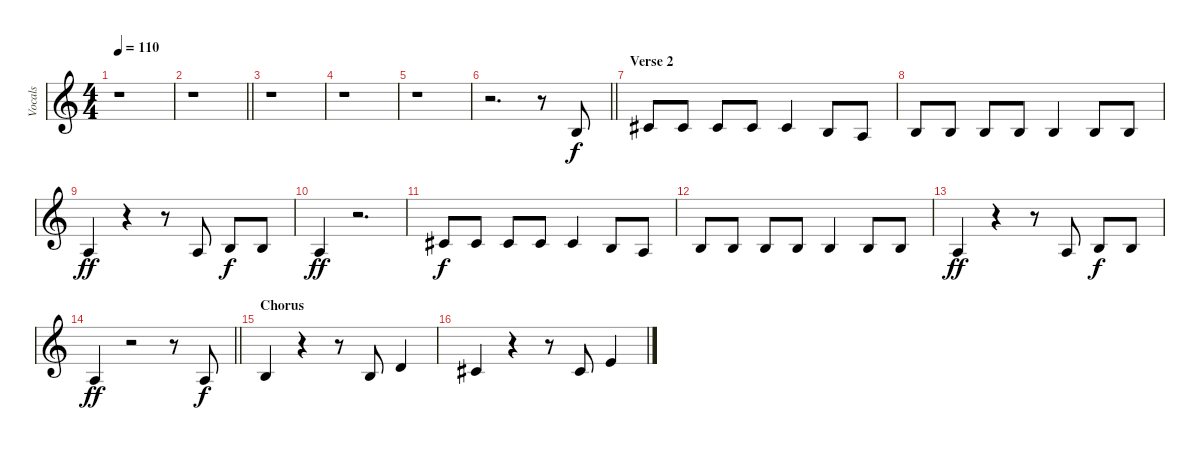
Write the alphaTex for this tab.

\track ("Vocals" "Vocals") {instrument choiraahs}
\staff {score}
\tuning (E4 B3 G3 D3 A2 E2) {hide}
\ts (4 4)
\tempo 110
\clef g2
\ks c
r.1{dy f} |
\barLineRight lightlight
r.1 |
r.1 |
r.1 |
r.1 |
\barLineRight lightlight
r.2{d} r.8 4.3.8 |
\section ("" "Verse 2")
6.3.8 6.3.8 6.3.8 6.3.8 6.3.4 4.3.8 7.4.8 |
4.3.8 4.3.8 4.3.8 4.3.8 4.3.4 4.3.8 4.3.8 |
7.4.4{dy ff} r.4 r.8 7.4.8 4.3.8{dy f} 4.3.8 |
7.4.4{dy ff} r.2{d} |
6.3.8{dy f} 6.3.8 6.3.8 6.3.8 6.3.4 4.3.8 7.4.8 |
4.3.8 4.3.8 4.3.8 4.3.8 4.3.4 4.3.8 4.3.8 |
7.4.4{dy ff} r.4 r.8 7.4.8 4.3.8{dy f} 4.3.8 |
\barLineRight lightlight
7.4.4{dy ff} r.2 r.8 7.4.8{dy f} |
\section ("" "Chorus")
4.3.4 r.4 r.8 4.3.8 7.3.4 |
6.3.4 r.4 r.8 6.3.8 9.3.4
